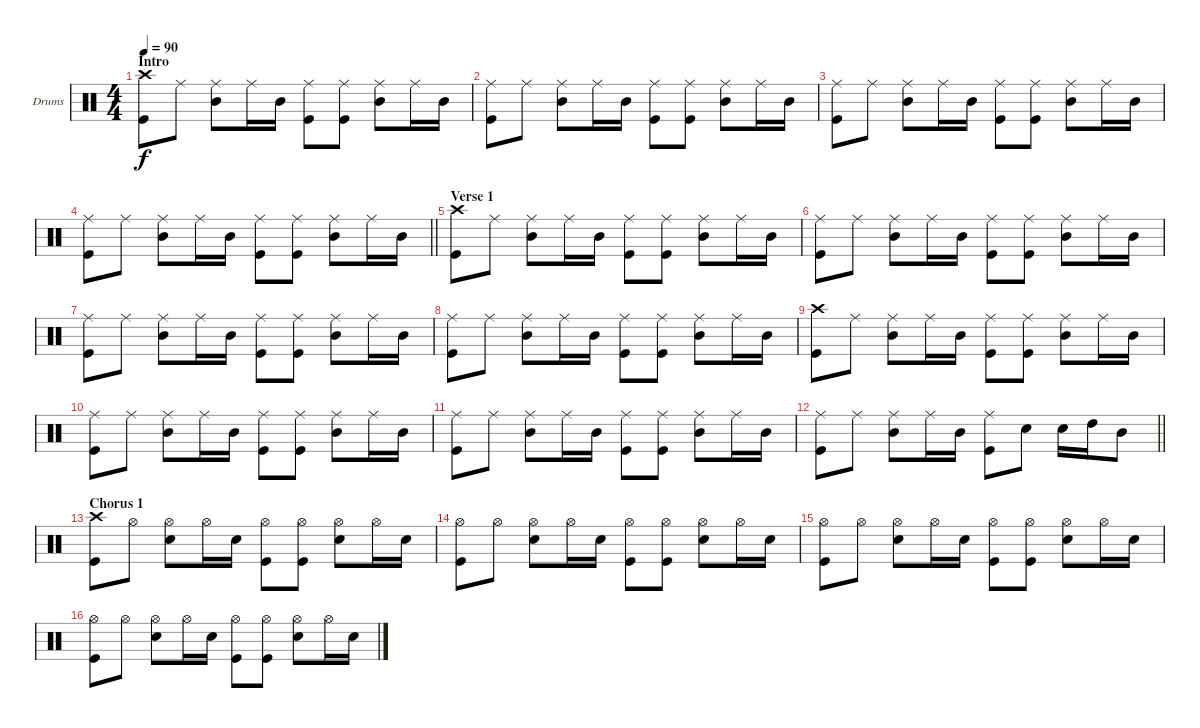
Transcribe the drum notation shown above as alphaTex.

\bracketExtendMode groupsimilarinstruments
\firstSystemTrackNameOrientation horizontal
\otherSystemsTrackNameOrientation horizontal
\track ("Drums" "Drums") {instrument percussion}
\staff {score}
\articulation defaults
\ts (4 4)
\beaming (8 2 2 2 2)
\section ("" "Intro")
\tempo 90
\clef neutral
\ks c
("Crash high (hit)" "Kick (hit)").8{dy f} "Ride (middle)".8 ("Ride (middle)" "Mid Tom (hit)").8 "Ride (middle)".16 "Mid Tom (hit)".16 ("Ride (middle)" "Kick (hit)").8 ("Ride (middle)" "Kick (hit)").8 ("Ride (middle)" "Mid Tom (hit)").8 "Ride (middle)".16 "Mid Tom (hit)".16 |
("Ride (middle)" "Kick (hit)").8 "Ride (middle)".8 ("Ride (middle)" "Mid Tom (hit)").8 "Ride (middle)".16 "Mid Tom (hit)".16 ("Ride (middle)" "Kick (hit)").8 ("Ride (middle)" "Kick (hit)").8 ("Ride (middle)" "Mid Tom (hit)").8 "Ride (middle)".16 "Mid Tom (hit)".16 |
("Ride (middle)" "Kick (hit)").8 "Ride (middle)".8 ("Ride (middle)" "Mid Tom (hit)").8 "Ride (middle)".16 "Mid Tom (hit)".16 ("Ride (middle)" "Kick (hit)").8 ("Ride (middle)" "Kick (hit)").8 ("Ride (middle)" "Mid Tom (hit)").8 "Ride (middle)".16 "Mid Tom (hit)".16 |
\barLineRight lightlight
("Ride (middle)" "Kick (hit)").8 "Ride (middle)".8 ("Ride (middle)" "Mid Tom (hit)").8 "Ride (middle)".16 "Mid Tom (hit)".16 ("Ride (middle)" "Kick (hit)").8 ("Ride (middle)" "Kick (hit)").8 ("Ride (middle)" "Mid Tom (hit)").8 "Ride (middle)".16 "Mid Tom (hit)".16 |
\section ("" "Verse 1")
("Crash high (hit)" "Kick (hit)").8 "Ride (middle)".8 ("Ride (middle)" "Mid Tom (hit)").8 "Ride (middle)".16 "Mid Tom (hit)".16 ("Ride (middle)" "Kick (hit)").8 ("Ride (middle)" "Kick (hit)").8 ("Ride (middle)" "Mid Tom (hit)").8 "Ride (middle)".16 "Mid Tom (hit)".16 |
("Ride (middle)" "Kick (hit)").8 "Ride (middle)".8 ("Ride (middle)" "Mid Tom (hit)").8 "Ride (middle)".16 "Mid Tom (hit)".16 ("Ride (middle)" "Kick (hit)").8 ("Ride (middle)" "Kick (hit)").8 ("Ride (middle)" "Mid Tom (hit)").8 "Ride (middle)".16 "Mid Tom (hit)".16 |
("Ride (middle)" "Kick (hit)").8 "Ride (middle)".8 ("Ride (middle)" "Mid Tom (hit)").8 "Ride (middle)".16 "Mid Tom (hit)".16 ("Ride (middle)" "Kick (hit)").8 ("Ride (middle)" "Kick (hit)").8 ("Ride (middle)" "Mid Tom (hit)").8 "Ride (middle)".16 "Mid Tom (hit)".16 |
("Ride (middle)" "Kick (hit)").8 "Ride (middle)".8 ("Ride (middle)" "Mid Tom (hit)").8 "Ride (middle)".16 "Mid Tom (hit)".16 ("Ride (middle)" "Kick (hit)").8 ("Ride (middle)" "Kick (hit)").8 ("Ride (middle)" "Mid Tom (hit)").8 "Ride (middle)".16 "Mid Tom (hit)".16 |
("Crash high (hit)" "Kick (hit)").8 "Ride (middle)".8 ("Ride (middle)" "Mid Tom (hit)").8 "Ride (middle)".16 "Mid Tom (hit)".16 ("Ride (middle)" "Kick (hit)").8 ("Ride (middle)" "Kick (hit)").8 ("Ride (middle)" "Mid Tom (hit)").8 "Ride (middle)".16 "Mid Tom (hit)".16 |
("Ride (middle)" "Kick (hit)").8 "Ride (middle)".8 ("Ride (middle)" "Mid Tom (hit)").8 "Ride (middle)".16 "Mid Tom (hit)".16 ("Ride (middle)" "Kick (hit)").8 ("Ride (middle)" "Kick (hit)").8 ("Ride (middle)" "Mid Tom (hit)").8 "Ride (middle)".16 "Mid Tom (hit)".16 |
("Ride (middle)" "Kick (hit)").8 "Ride (middle)".8 ("Ride (middle)" "Mid Tom (hit)").8 "Ride (middle)".16 "Mid Tom (hit)".16 ("Ride (middle)" "Kick (hit)").8 ("Ride (middle)" "Kick (hit)").8 ("Ride (middle)" "Mid Tom (hit)").8 "Ride (middle)".16 "Mid Tom (hit)".16 |
\barLineRight lightlight
("Ride (middle)" "Kick (hit)").8 "Ride (middle)".8 ("Ride (middle)" "Mid Tom (hit)").8 "Ride (middle)".16 "Mid Tom (hit)".16 ("Ride (middle)" "Kick (hit)").8 "Snare (hit) 2".8 "Snare (hit) 2".16 "High Tom (hit)".16 "Mid Tom (hit)".8 |
\section ("" "Chorus 1")
("Crash high (hit)" "Kick (hit)").8 "Hi-Hat (open)".8 ("Hi-Hat (open)" "Snare (hit) 2").8 "Hi-Hat (open)".16 "Snare (hit) 2".16 ("Hi-Hat (open)" "Kick (hit)").8 ("Hi-Hat (open)" "Kick (hit)").8 ("Hi-Hat (open)" "Snare (hit) 2").8 "Hi-Hat (open)".16 "Snare (hit) 2".16 |
("Hi-Hat (open)" "Kick (hit)").8 "Hi-Hat (open)".8 ("Hi-Hat (open)" "Snare (hit) 2").8 "Hi-Hat (open)".16 "Snare (hit) 2".16 ("Hi-Hat (open)" "Kick (hit)").8 ("Hi-Hat (open)" "Kick (hit)").8 ("Hi-Hat (open)" "Snare (hit) 2").8 "Hi-Hat (open)".16 "Snare (hit) 2".16 |
("Hi-Hat (open)" "Kick (hit)").8 "Hi-Hat (open)".8 ("Hi-Hat (open)" "Snare (hit) 2").8 "Hi-Hat (open)".16 "Snare (hit) 2".16 ("Hi-Hat (open)" "Kick (hit)").8 ("Hi-Hat (open)" "Kick (hit)").8 ("Hi-Hat (open)" "Snare (hit) 2").8 "Hi-Hat (open)".16 "Snare (hit) 2".16 |
("Hi-Hat (open)" "Kick (hit)").8 "Hi-Hat (open)".8 ("Hi-Hat (open)" "Snare (hit) 2").8 "Hi-Hat (open)".16 "Snare (hit) 2".16 ("Hi-Hat (open)" "Kick (hit)").8 ("Hi-Hat (open)" "Kick (hit)").8 ("Hi-Hat (open)" "Snare (hit) 2").8 "Hi-Hat (open)".16 "Snare (hit) 2".16
